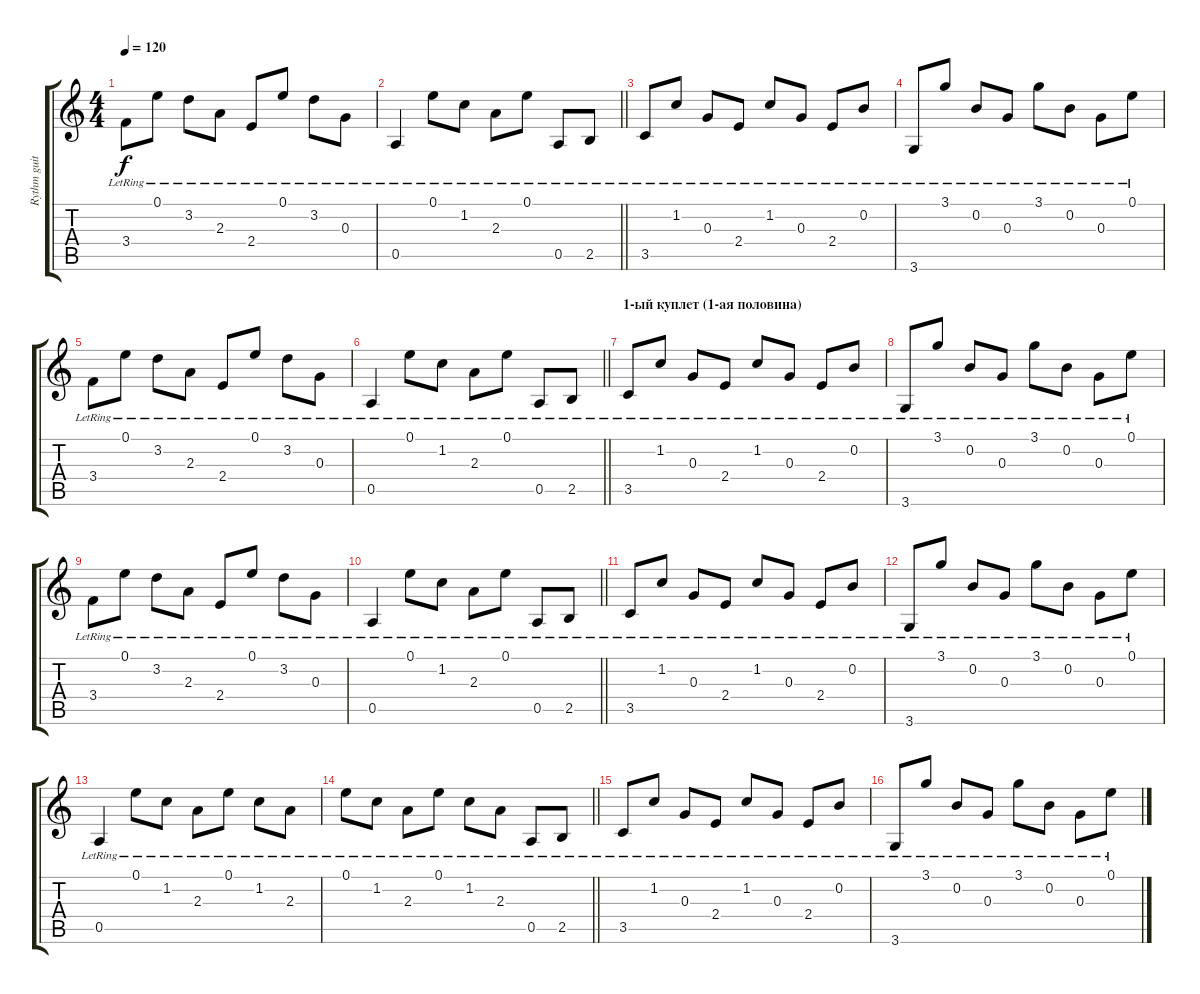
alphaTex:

\track ("Rythm guitar" "Rythm guit") {instrument electricguitarclean}
\staff {score tabs}
\tuning (E4 B3 G3 D3 A2 E2) {hide}
\ts (4 4)
\tempo 120
\clef g2
\ks c
3.4{lr}.8{dy f} 0.1{lr}.8 3.2{lr}.8 2.3{lr}.8 2.4{lr}.8 0.1{lr}.8 3.2{lr}.8 0.3{lr}.8 |
\barLineRight lightlight
0.5{lr}.4 0.1{lr}.8 1.2{lr}.8 2.3{lr}.8 0.1{lr}.8 0.5{lr}.8 2.5{lr}.8 |
3.5{lr}.8 1.2{lr}.8 0.3{lr}.8 2.4{lr}.8 1.2{lr}.8 0.3{lr}.8 2.4{lr}.8 0.2{lr}.8 |
3.6{lr}.8 3.1{lr}.8 0.2{lr}.8 0.3{lr}.8 3.1{lr}.8 0.2{lr}.8 0.3{lr}.8 0.1{lr}.8 |
3.4{lr}.8 0.1{lr}.8 3.2{lr}.8 2.3{lr}.8 2.4{lr}.8 0.1{lr}.8 3.2{lr}.8 0.3{lr}.8 |
\barLineRight lightlight
0.5{lr}.4 0.1{lr}.8 1.2{lr}.8 2.3{lr}.8 0.1{lr}.8 0.5{lr}.8 2.5{lr}.8 |
\section ("" "1-ый куплет (1-ая половина) ")
3.5{lr}.8 1.2{lr}.8 0.3{lr}.8 2.4{lr}.8 1.2{lr}.8 0.3{lr}.8 2.4{lr}.8 0.2{lr}.8 |
3.6{lr}.8 3.1{lr}.8 0.2{lr}.8 0.3{lr}.8 3.1{lr}.8 0.2{lr}.8 0.3{lr}.8 0.1{lr}.8 |
3.4{lr}.8 0.1{lr}.8 3.2{lr}.8 2.3{lr}.8 2.4{lr}.8 0.1{lr}.8 3.2{lr}.8 0.3{lr}.8 |
\barLineRight lightlight
0.5{lr}.4 0.1{lr}.8 1.2{lr}.8 2.3{lr}.8 0.1{lr}.8 0.5{lr}.8 2.5{lr}.8 |
3.5{lr}.8 1.2{lr}.8 0.3{lr}.8 2.4{lr}.8 1.2{lr}.8 0.3{lr}.8 2.4{lr}.8 0.2{lr}.8 |
3.6{lr}.8 3.1{lr}.8 0.2{lr}.8 0.3{lr}.8 3.1{lr}.8 0.2{lr}.8 0.3{lr}.8 0.1{lr}.8 |
0.5{lr}.4 0.1{lr}.8 1.2{lr}.8 2.3{lr}.8 0.1{lr}.8 1.2{lr}.8 2.3{lr}.8 |
\barLineRight lightlight
0.1{lr}.8 1.2{lr}.8 2.3{lr}.8 0.1{lr}.8 1.2{lr}.8 2.3{lr}.8 0.5{lr}.8 2.5{lr}.8 |
3.5{lr}.8 1.2{lr}.8 0.3{lr}.8 2.4{lr}.8 1.2{lr}.8 0.3{lr}.8 2.4{lr}.8 0.2{lr}.8 |
3.6{lr}.8 3.1{lr}.8 0.2{lr}.8 0.3{lr}.8 3.1{lr}.8 0.2{lr}.8 0.3{lr}.8 0.1{lr}.8
